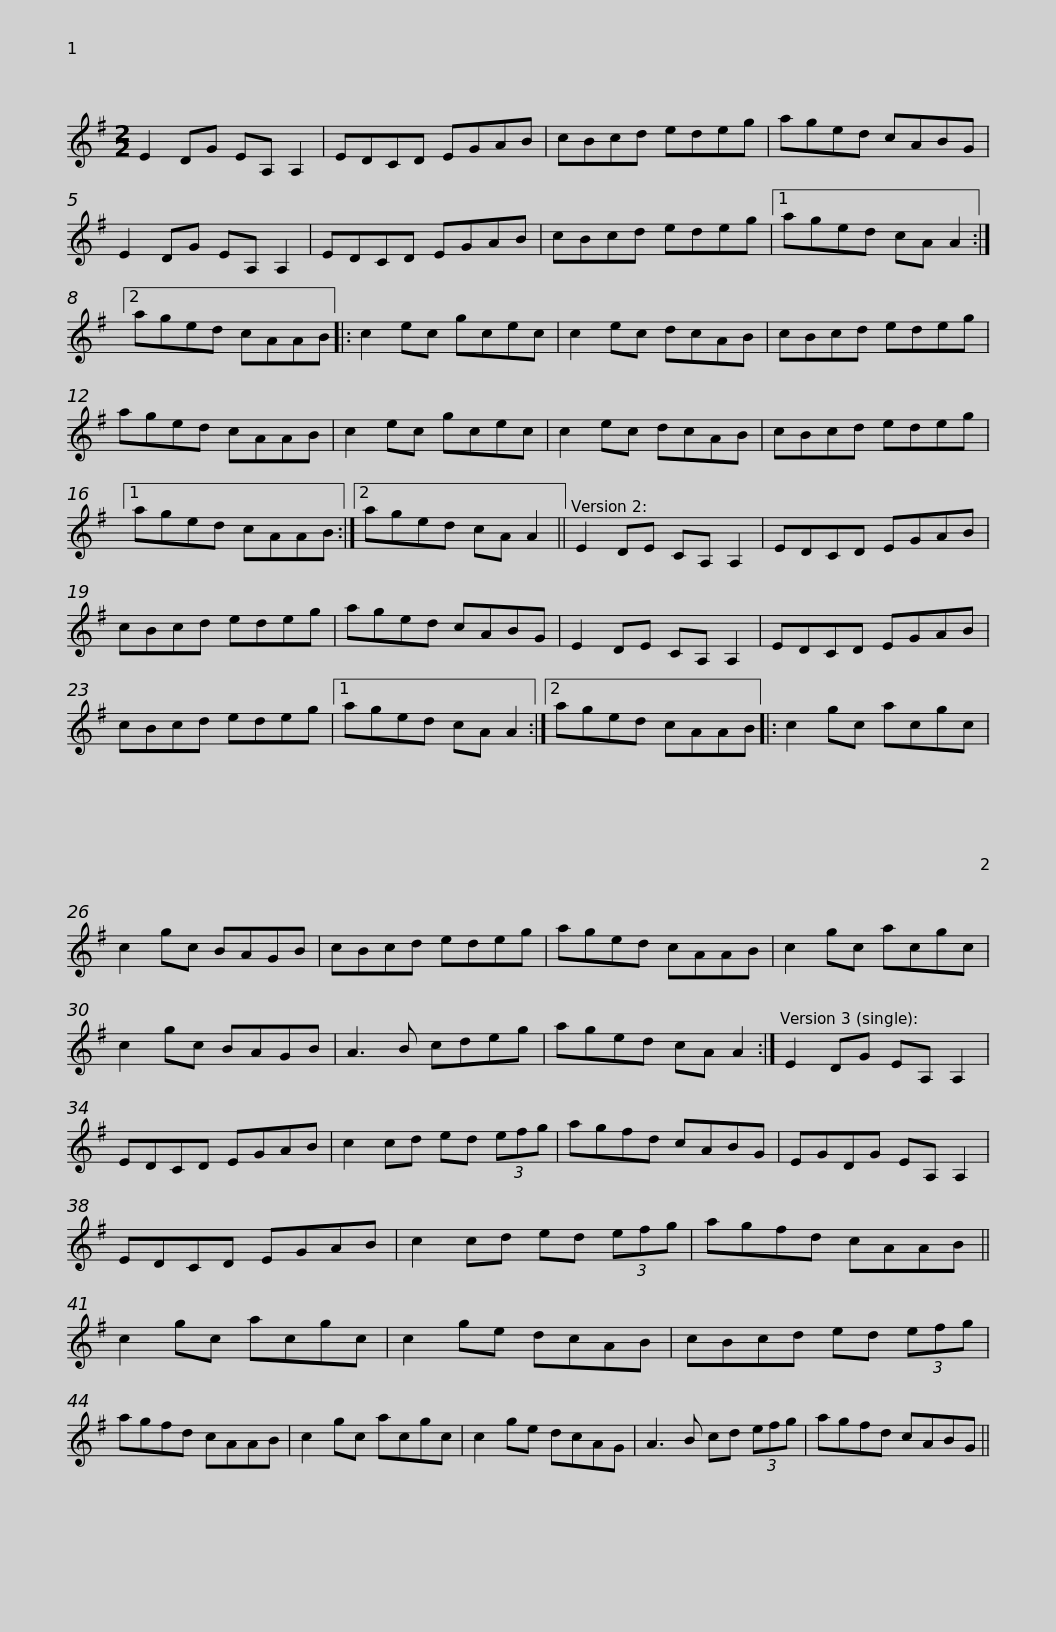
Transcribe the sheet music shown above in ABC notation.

X:1
L:1/8
M:2/2
I:linebreak $
K:G
V:1 treble
V:1
 E2 DG EA, A,2 | EDCD EGAB | cBcd edeg | aged cABG | E2 DG EA, A,2 |$ %5
 EDCD EGAB | cBcd edeg |1 aged cA A2 :|2 aged cAAB |: c2 ec gcec |$ %10
 c2 ec dcAB | cBcd edeg | aged cAAB | c2 ec gcec | c2 ec dcAB | %15
 cBcd edeg |1$ aged cAAB :|2 aged cA A2 || E2 DE CA, A,2 | EDCD EGAB | %20
 cBcd edeg |$ aged cABG | E2 DE CA, A,2 | EDCD EGAB | cBcd edeg |1 %25
 aged cA A2 :|2$ aged cAAB |: c2 gc acgc | c2 gc BAGB | cBcd edeg | %30
 aged cAAB | c2 gc acgc |$ c2 gc BAGB | A3 B cdeg | aged cA A2 :| %35
 E2 DG EA, A,2 | EDCD EGAB | c2 cd ed (3efg |$ agfd cABG | EGDG EA, A,2 | %40
 EDCD EGAB | c2 cd ed (3efg | agfd cAAB ||$ c2 gc acgc | c2 ge dcAB | %45
 cBcd ed (3efg | agfd cAAB | c2 gc acgc | c2 ge dcAG |$ A3 B cd (3efg | %50
 agfd cABG || %51
